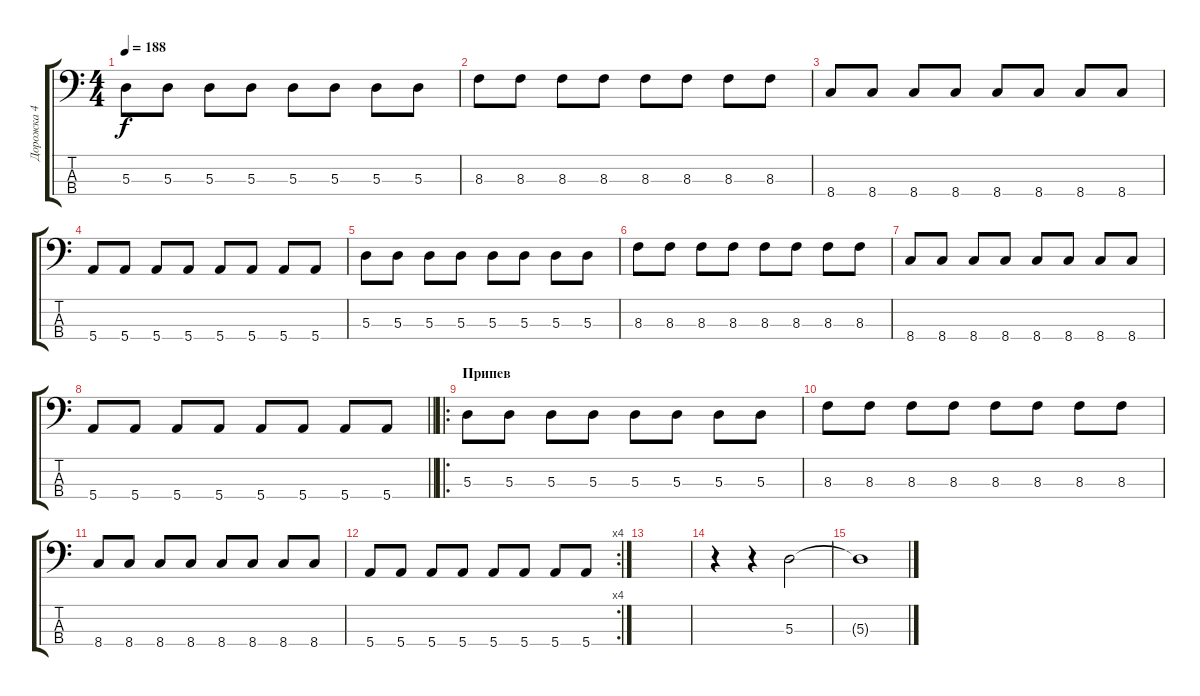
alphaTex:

\track ("Дорожка 4" "Дорожка 4") {instrument electricbassfinger}
\staff {score tabs}
\tuning (G2 D2 A1 E1) {hide}
\ts (4 4)
\tempo 188
\clef f4
\ks c
5.3.8{dy f} 5.3.8 5.3.8 5.3.8 5.3.8 5.3.8 5.3.8 5.3.8 |
8.3.8 8.3.8 8.3.8 8.3.8 8.3.8 8.3.8 8.3.8 8.3.8 |
8.4.8 8.4.8 8.4.8 8.4.8 8.4.8 8.4.8 8.4.8 8.4.8 |
5.4.8 5.4.8 5.4.8 5.4.8 5.4.8 5.4.8 5.4.8 5.4.8 |
5.3.8 5.3.8 5.3.8 5.3.8 5.3.8 5.3.8 5.3.8 5.3.8 |
8.3.8 8.3.8 8.3.8 8.3.8 8.3.8 8.3.8 8.3.8 8.3.8 |
8.4.8 8.4.8 8.4.8 8.4.8 8.4.8 8.4.8 8.4.8 8.4.8 |
\barLineRight lightlight
5.4.8 5.4.8 5.4.8 5.4.8 5.4.8 5.4.8 5.4.8 5.4.8 |
\ro
\section ("" "Припев")
5.3.8 5.3.8 5.3.8 5.3.8 5.3.8 5.3.8 5.3.8 5.3.8 |
8.3.8 8.3.8 8.3.8 8.3.8 8.3.8 8.3.8 8.3.8 8.3.8 |
8.4.8 8.4.8 8.4.8 8.4.8 8.4.8 8.4.8 8.4.8 8.4.8 |
\rc 4
5.4.8 5.4.8 5.4.8 5.4.8 5.4.8 5.4.8 5.4.8 5.4.8 |
|
r.4 r.4 5.3.2 |
5.3{t}.1
